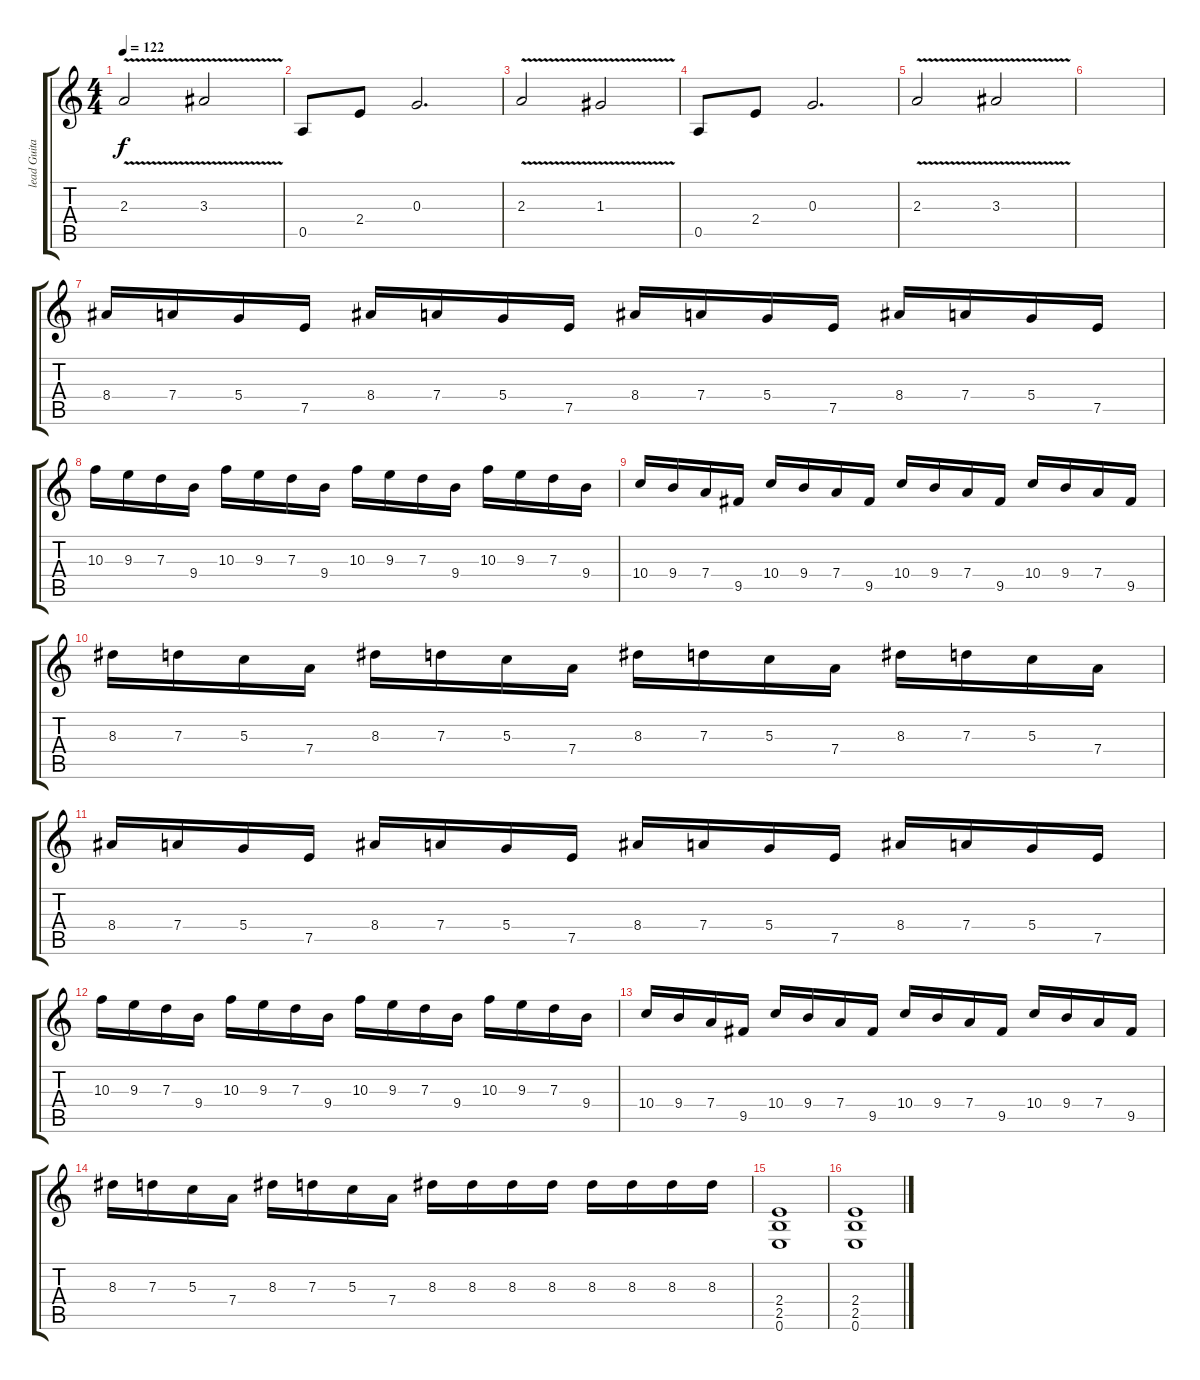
\track ("lead Guitar" "lead Guita") {instrument distortionguitar}
\staff {score tabs}
\tuning (E4 B3 G3 D3 A2 E2) {hide}
\ts (4 4)
\tempo 122
\clef g2
\ks c
2.3{v}.2{dy f} 3.3{v}.2 |
0.5.8 2.4.8 0.3.2{d} |
2.3{v}.2 1.3{v}.2 |
0.5.8 2.4.8 0.3.2{d} |
2.3{v}.2 3.3{v}.2 |
|
8.4.16{instrument distortionguitar} 7.4.16 5.4.16 7.5.16 8.4.16 7.4.16 5.4.16 7.5.16 8.4.16 7.4.16 5.4.16 7.5.16 8.4.16 7.4.16 5.4.16 7.5.16 |
10.3.16 9.3.16 7.3.16 9.4.16 10.3.16 9.3.16 7.3.16 9.4.16 10.3.16 9.3.16 7.3.16 9.4.16 10.3.16 9.3.16 7.3.16 9.4.16 |
10.4.16 9.4.16 7.4.16 9.5.16 10.4.16 9.4.16 7.4.16 9.5.16 10.4.16 9.4.16 7.4.16 9.5.16 10.4.16 9.4.16 7.4.16 9.5.16 |
8.3.16 7.3.16 5.3.16 7.4.16 8.3.16 7.3.16 5.3.16 7.4.16 8.3.16 7.3.16 5.3.16 7.4.16 8.3.16 7.3.16 5.3.16 7.4.16 |
8.4.16 7.4.16 5.4.16 7.5.16 8.4.16 7.4.16 5.4.16 7.5.16 8.4.16 7.4.16 5.4.16 7.5.16 8.4.16 7.4.16 5.4.16 7.5.16 |
10.3.16 9.3.16 7.3.16 9.4.16 10.3.16 9.3.16 7.3.16 9.4.16 10.3.16 9.3.16 7.3.16 9.4.16 10.3.16 9.3.16 7.3.16 9.4.16 |
10.4.16 9.4.16 7.4.16 9.5.16 10.4.16 9.4.16 7.4.16 9.5.16 10.4.16 9.4.16 7.4.16 9.5.16 10.4.16 9.4.16 7.4.16 9.5.16 |
8.3.16 7.3.16 5.3.16 7.4.16 8.3.16 7.3.16 5.3.16 7.4.16 8.3.16 8.3.16 8.3.16 8.3.16 8.3.16 8.3.16 8.3.16 8.3.16 |
(2.4 2.5 0.6).1 |
(2.4 2.5 0.6).1
